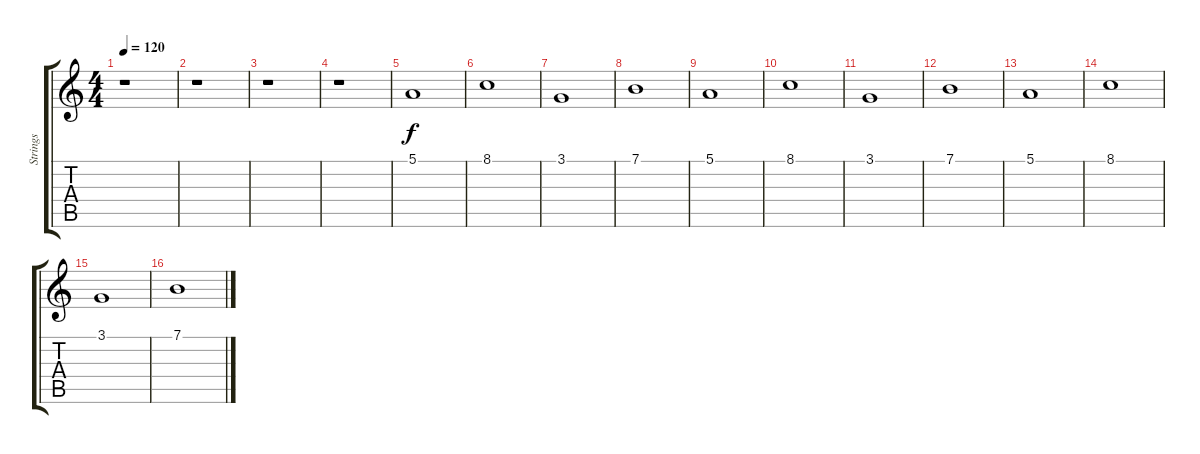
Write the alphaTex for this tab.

\track ("Strings" "Strings") {instrument stringensemble1}
\staff {score tabs}
\tuning (E4 B3 G3 D3 A2 E2) {hide}
\ts (4 4)
\tempo 120
\clef g2
\ks c
r.1{dy f} |
r.1 |
r.1 |
r.1 |
5.1.1 |
8.1.1 |
3.1.1 |
7.1.1 |
5.1.1 |
8.1.1 |
3.1.1 |
7.1.1 |
5.1.1 |
8.1.1 |
3.1.1 |
7.1.1
